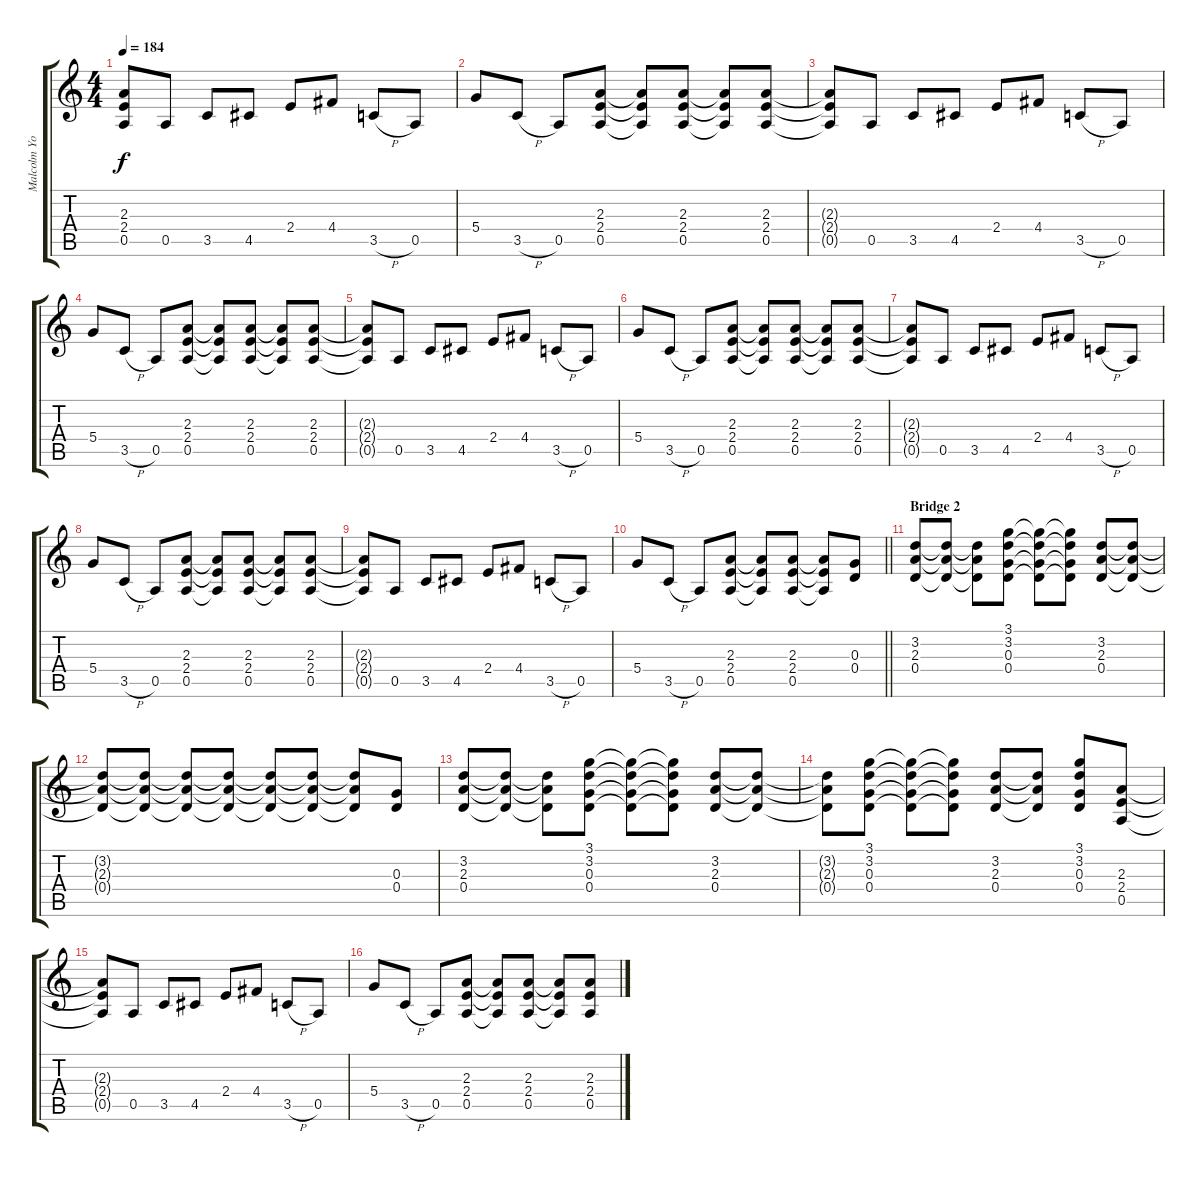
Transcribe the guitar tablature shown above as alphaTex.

\track ("Malcolm Young" "Malcolm Yo") {instrument overdrivenguitar}
\staff {score tabs}
\tuning (E4 B3 G3 D3 A2 E2) {hide}
\ts (4 4)
\tempo 184
\clef g2
\ks c
(2.3{t} 2.4{t} 0.5{t}).8{dy f} 0.5.8 3.5.8 4.5.8 2.4.8 4.4.8 3.5{h}.8 0.5.8 |
5.4.8 3.5{h}.8 0.5.8 (2.3 2.4 0.5).8 (2.3{t} 2.4{t} 0.5{t}).8 (2.3 2.4 0.5).8 (2.3{t} 2.4{t} 0.5{t}).8 (2.3 2.4 0.5).8 |
(2.3{t} 2.4{t} 0.5{t}).8 0.5.8 3.5.8 4.5.8 2.4.8 4.4.8 3.5{h}.8 0.5.8 |
5.4.8 3.5{h}.8 0.5.8 (2.3 2.4 0.5).8 (2.3{t} 2.4{t} 0.5{t}).8 (2.3 2.4 0.5).8 (2.3{t} 2.4{t} 0.5{t}).8 (2.3 2.4 0.5).8 |
(2.3{t} 2.4{t} 0.5{t}).8 0.5.8 3.5.8 4.5.8 2.4.8 4.4.8 3.5{h}.8 0.5.8 |
5.4.8 3.5{h}.8 0.5.8 (2.3 2.4 0.5).8 (2.3{t} 2.4{t} 0.5{t}).8 (2.3 2.4 0.5).8 (2.3{t} 2.4{t} 0.5{t}).8 (2.3 2.4 0.5).8 |
(2.3{t} 2.4{t} 0.5{t}).8 0.5.8 3.5.8 4.5.8 2.4.8 4.4.8 3.5{h}.8 0.5.8 |
5.4.8 3.5{h}.8 0.5.8 (2.3 2.4 0.5).8 (2.3{t} 2.4{t} 0.5{t}).8 (2.3 2.4 0.5).8 (2.3{t} 2.4{t} 0.5{t}).8 (2.3 2.4 0.5).8 |
(2.3{t} 2.4{t} 0.5{t}).8 0.5.8 3.5.8 4.5.8 2.4.8 4.4.8 3.5{h}.8 0.5.8 |
\barLineRight lightlight
5.4.8 3.5{h}.8 0.5.8 (2.3 2.4 0.5).8 (2.3{t} 2.4{t} 0.5{t}).8 (2.3 2.4 0.5).8 (2.3{t} 2.4{t} 0.5{t}).8 (0.3 0.4).8 |
\section ("" "Bridge 2")
(3.2 2.3 0.4).8 (3.2{t} 2.3{t} 0.4{t}).8 (3.2{t} 2.3{t} 0.4{t}).8 (3.1 3.2 0.3 0.4).8 (3.1{t} 3.2{t} 0.3{t} 0.4{t}).8 (3.1{t} 3.2{t} 0.3{t} 0.4{t}).8 (3.2 2.3 0.4).8 (3.2{t} 2.3{t} 0.4{t}).8 |
(3.2{t} 2.3{t} 0.4{t}).8 (3.2{t} 2.3{t} 0.4{t}).8 (3.2{t} 2.3{t} 0.4{t}).8 (3.2{t} 2.3{t} 0.4{t}).8 (3.2{t} 2.3{t} 0.4{t}).8 (3.2{t} 2.3{t} 0.4{t}).8 (3.2{t} 2.3{t} 0.4{t}).8 (0.3 0.4).8 |
(3.2 2.3 0.4).8 (3.2{t} 2.3{t} 0.4{t}).8 (3.2{t} 2.3{t} 0.4{t}).8 (3.1 3.2 0.3 0.4).8 (3.1{t} 3.2{t} 0.3{t} 0.4{t}).8 (3.1{t} 3.2{t} 0.3{t} 0.4{t}).8 (3.2 2.3 0.4).8 (3.2{t} 2.3{t} 0.4{t}).8 |
(3.2{t} 2.3{t} 0.4{t}).8 (3.1 3.2 0.3 0.4).8 (3.1{t} 3.2{t} 0.3{t} 0.4{t}).8 (3.1{t} 3.2{t} 0.3{t} 0.4{t}).8 (3.2 2.3 0.4).8 (3.2{t} 2.3{t} 0.4{t}).8 (3.1 3.2 0.3 0.4).8 (2.3 2.4 0.5).8 |
(2.3{t} 2.4{t} 0.5{t}).8 0.5.8 3.5.8 4.5.8 2.4.8 4.4.8 3.5{h}.8 0.5.8 |
5.4.8 3.5{h}.8 0.5.8 (2.3 2.4 0.5).8 (2.3{t} 2.4{t} 0.5{t}).8 (2.3 2.4 0.5).8 (2.3{t} 2.4{t} 0.5{t}).8 (2.3 2.4 0.5).8
